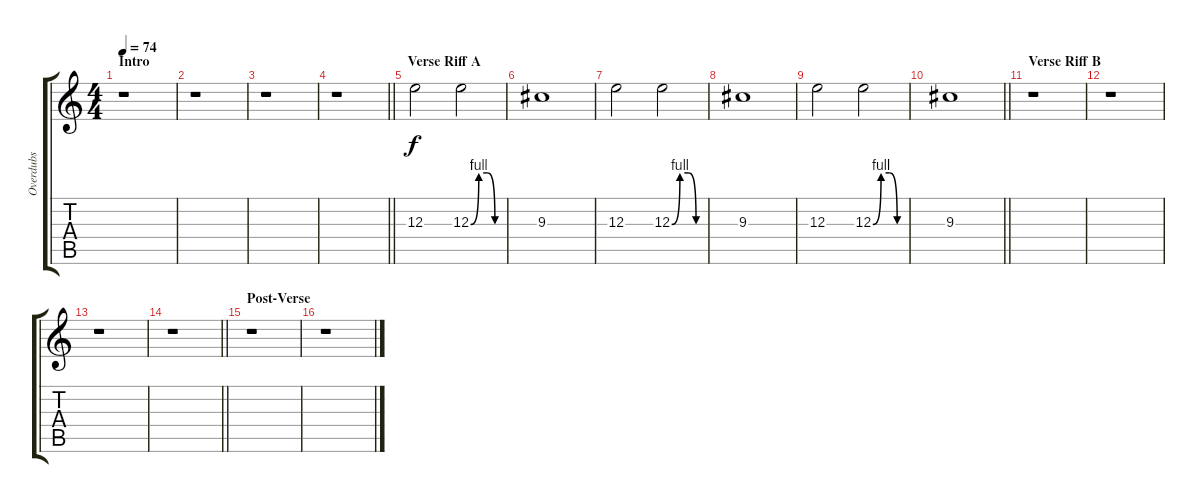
\track ("Overdubs" "Overdubs") {instrument overdrivenguitar}
\staff {score tabs}
\tuning (Db4 Ab3 E3 B2 Gb2 B1) {hide}
\ts (4 4)
\section ("" "Intro")
\tempo 74
\clef g2
\ks c
r.1{dy f instrument overdrivenguitar} |
r.1 |
r.1 |
\barLineRight lightlight
r.1 |
\section ("" "Verse Riff A")
12.3.2 12.3{be (custom 0 0 15 4 30 4 45 0 60 0)}.2 |
9.3.1 |
12.3.2 12.3{be (custom 0 0 15 4 30 4 45 0 60 0)}.2 |
9.3.1 |
12.3.2 12.3{be (custom 0 0 15 4 30 4 45 0 60 0)}.2 |
\barLineRight lightlight
9.3.1 |
\section ("" "Verse Riff B")
r.1 |
r.1 |
r.1 |
\barLineRight lightlight
r.1 |
\section ("" "Post-Verse")
r.1 |
r.1
